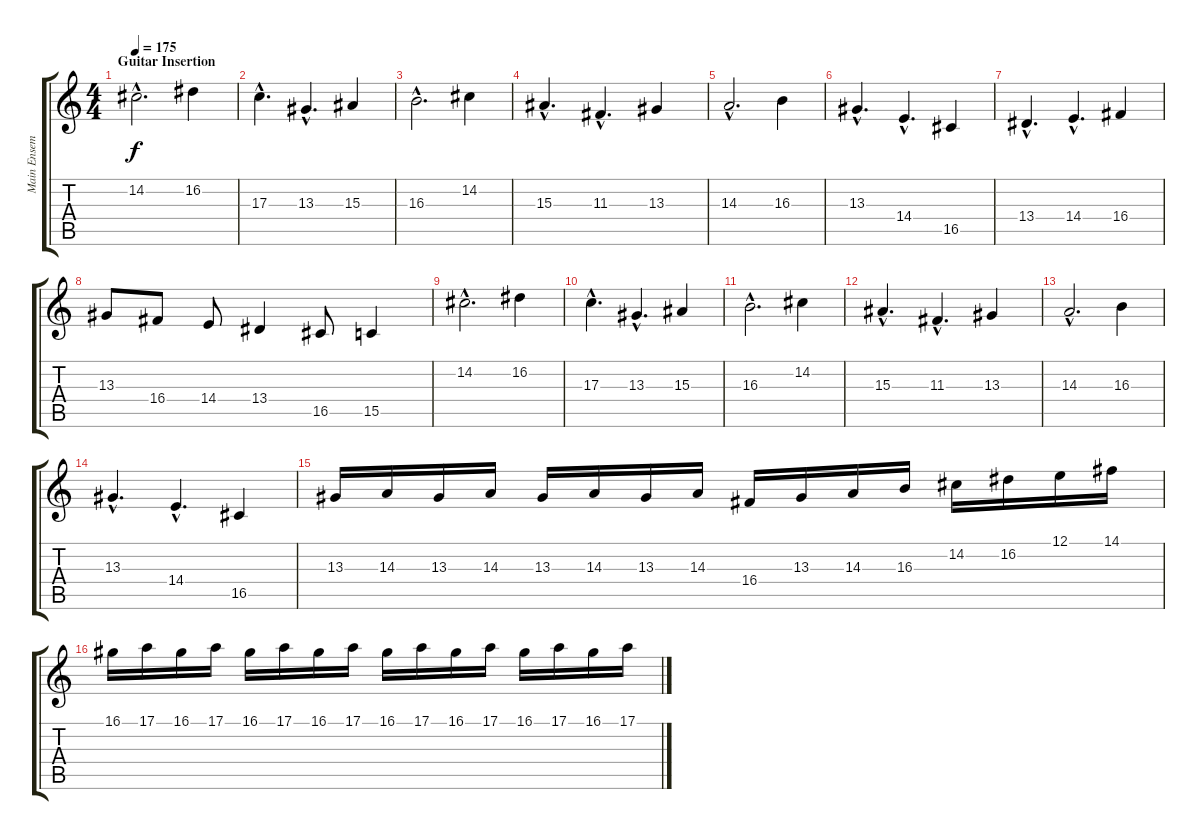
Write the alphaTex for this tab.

\track ("Main Ensemble" "Main Ensem") {instrument flute}
\staff {score tabs}
\tuning (E4 B3 G3 D3 A2 E2) {hide}
\ts (4 4)
\section ("" "Guitar Insertion")
\tempo 175
\clef g2
\ks c
14.2{hac}.2{d dy f} 16.2.4 |
17.3{hac}.4{d} 13.3{hac}.4{d} 15.3.4 |
16.3{hac}.2{d} 14.2.4 |
15.3{hac}.4{d} 11.3{hac}.4{d} 13.3.4 |
14.3{hac}.2{d} 16.3.4 |
13.3{hac}.4{d} 14.4{hac}.4{d} 16.5.4 |
13.4{hac}.4{d} 14.4{hac}.4{d} 16.4.4 |
13.3.8 16.4.8 14.4.8 13.4.4 16.5.8 15.5.4 |
14.2{hac}.2{d} 16.2.4 |
17.3{hac}.4{d} 13.3{hac}.4{d} 15.3.4 |
16.3{hac}.2{d} 14.2.4 |
15.3{hac}.4{d} 11.3{hac}.4{d} 13.3.4 |
14.3{hac}.2{d} 16.3.4 |
13.3{hac}.4{d} 14.4{hac}.4{d} 16.5.4 |
13.3.16 14.3.16 13.3.16 14.3.16 13.3.16 14.3.16 13.3.16 14.3.16 16.4.16 13.3.16 14.3.16 16.3.16 14.2.16 16.2.16 12.1.16 14.1.16 |
16.1.16 17.1.16 16.1.16 17.1.16 16.1.16 17.1.16 16.1.16 17.1.16 16.1.16 17.1.16 16.1.16 17.1.16 16.1.16 17.1.16 16.1.16 17.1.16
